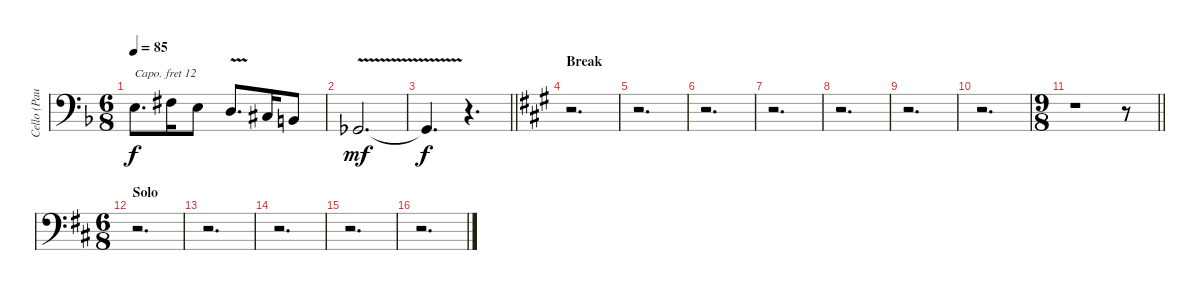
\track ("Cello (Paul F. Boehnke)" "Cello (Pau") {instrument cello}
\staff {score}
\capo 12
\tuning (A2 D2 G1 B0) {hide}
\ts (6 8)
\tempo 85
\clef f4
\ks dminor
2.2.8{d dy f} 4.2{acc #}.16 2.2.8 7.3{v}.8{d} 6.3{acc #}.16 4.3.8 |
7.4{v}.2{d dy mf} |
\barLineRight lightlight
7.4{t}.4{d dy f} r.4{d} |
\section ("" "Break")
\ks f#minor
r.2{d} |
r.2{d} |
r.2{d} |
r.2{d} |
r.2{d} |
r.2{d} |
r.2{d} |
\ts (9 8)
\barLineRight lightlight
r.1 r.8 |
\ts (6 8)
\section ("" "Solo")
\ks bminor
r.2{d} |
r.2{d} |
r.2{d} |
r.2{d} |
r.2{d}
